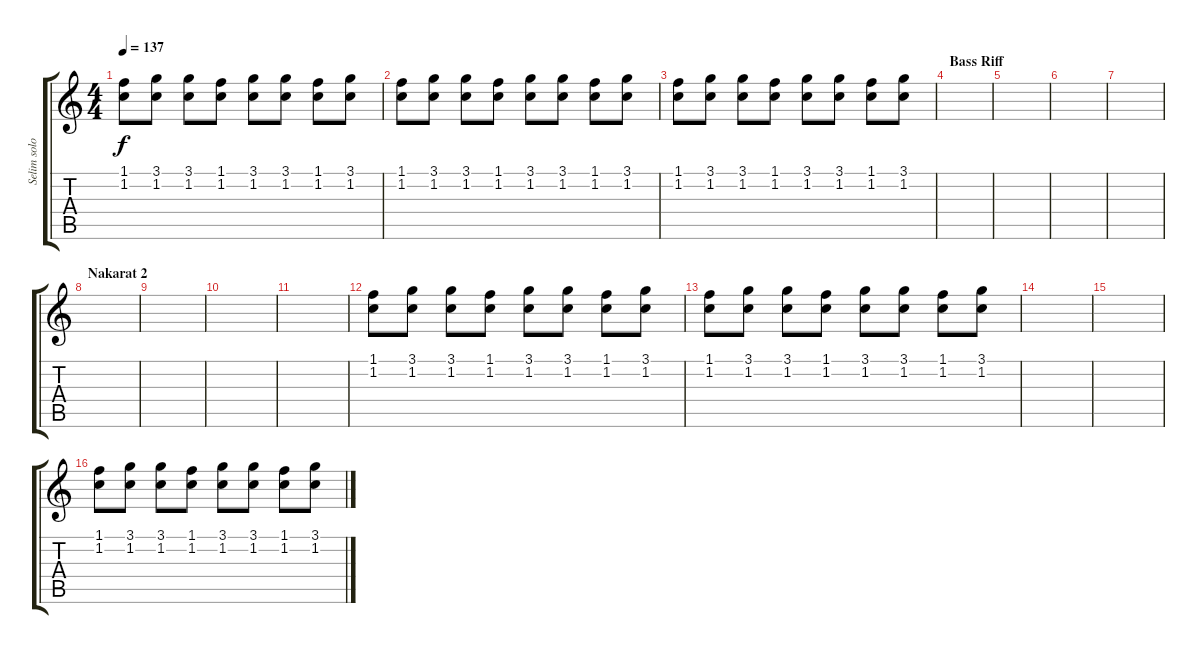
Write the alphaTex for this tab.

\track ("Selim solo" "Selim solo") {instrument overdrivenguitar}
\staff {score tabs}
\tuning (E4 B3 G3 D3 A2 E2) {hide}
\ts (4 4)
\tempo 137
\clef g2
\ks c
(1.1 1.2).8{dy f} (3.1 1.2).8 (3.1 1.2).8 (1.1 1.2).8 (3.1 1.2).8 (3.1 1.2).8 (1.1 1.2).8 (3.1 1.2).8 |
(1.1 1.2).8 (3.1 1.2).8 (3.1 1.2).8 (1.1 1.2).8 (3.1 1.2).8 (3.1 1.2).8 (1.1 1.2).8 (3.1 1.2).8 |
(1.1 1.2).8 (3.1 1.2).8 (3.1 1.2).8 (1.1 1.2).8 (3.1 1.2).8 (3.1 1.2).8 (1.1 1.2).8 (3.1 1.2).8 |
\section ("" "Bass Riff")
|
|
|
|
\section ("" "Nakarat 2")
|
|
|
|
(1.1 1.2).8{volume 13} (3.1 1.2).8 (3.1 1.2).8 (1.1 1.2).8 (3.1 1.2).8 (3.1 1.2).8 (1.1 1.2).8 (3.1 1.2).8 |
(1.1 1.2).8 (3.1 1.2).8 (3.1 1.2).8 (1.1 1.2).8 (3.1 1.2).8 (3.1 1.2).8 (1.1 1.2).8 (3.1 1.2).8 |
|
|
(1.1 1.2).8 (3.1 1.2).8 (3.1 1.2).8 (1.1 1.2).8 (3.1 1.2).8 (3.1 1.2).8 (1.1 1.2).8 (3.1 1.2).8
